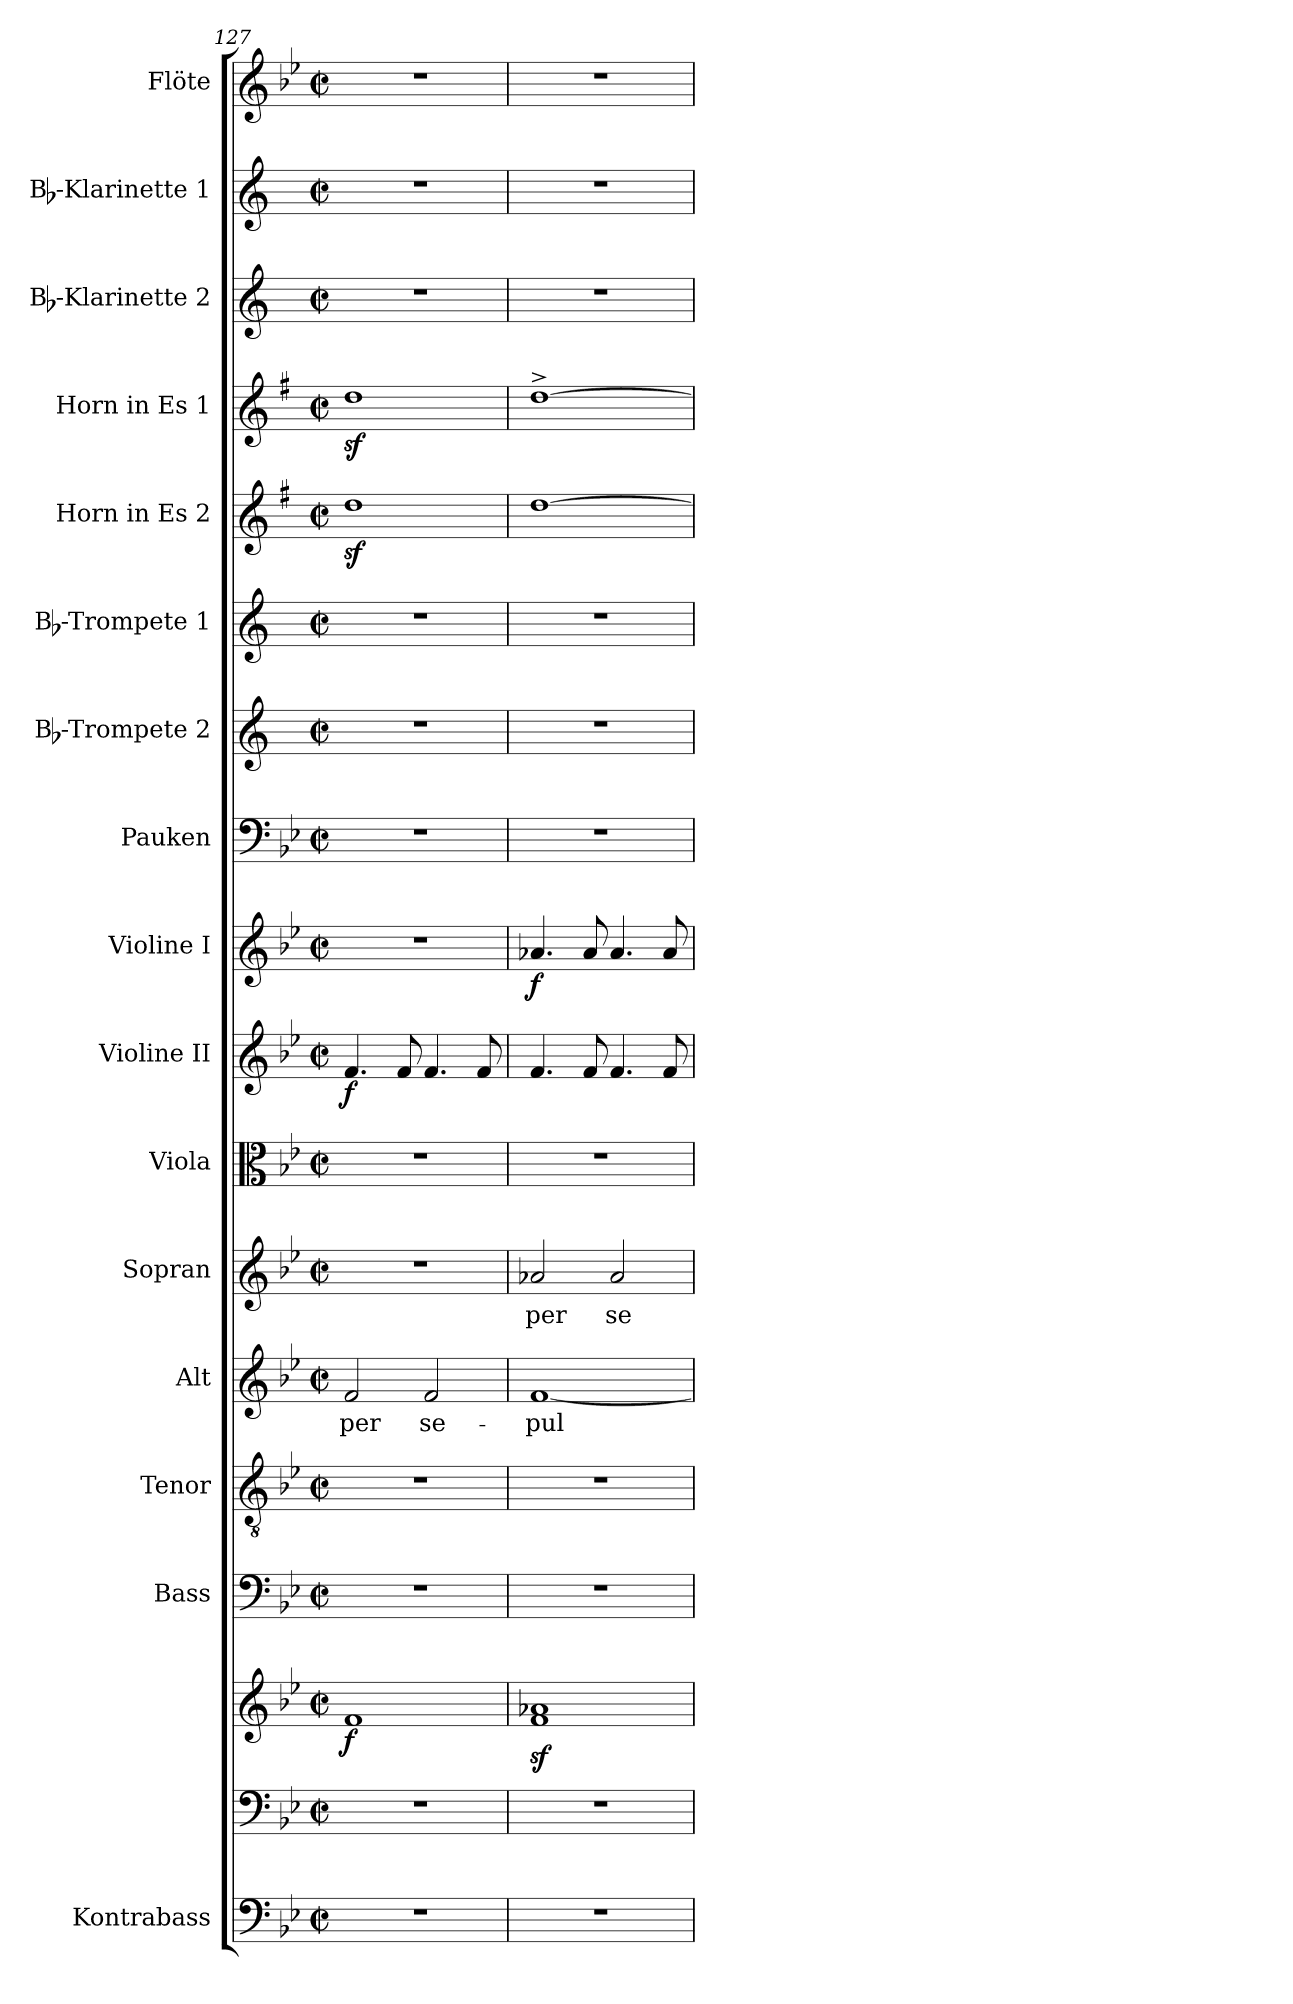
**kern	**kern	**kern	**dynam	**kern	**kern	**kern	**text	**kern	**text	**kern	**kern	**dynam	**kern	**dynam	**kern	**kern	**kern	**kern	**kern	**kern	**kern	**kern
*part17	*part16	*part16	*part16	*part15	*part14	*part13	*part13	*part12	*part12	*part11	*part10	*part10	*part9	*part9	*part8	*part7	*part6	*part5	*part4	*part3	*part2	*part1
*staff18	*staff17	*staff16	*staff16/17	*staff15	*staff14	*staff13	*staff13	*staff12	*staff12	*staff11	*staff10	*staff10	*staff9	*staff9	*staff8	*staff7	*staff6	*staff5	*staff4	*staff3	*staff2	*staff1
*I"Kontrabass	*	*	*	*I"Bass	*I"Tenor	*I"Alt	*	*I"Sopran	*	*I"Viola	*I"Violine II	*	*I"Violine I	*	*I"Pauken	*I"Bb-Trompete 2	*I"Bb-Trompete 1	*I"Horn in Es 2	*I"Horn in Es 1	*I"Bb-Klarinette 2	*I"Bb-Klarinette 1	*I"Flöte
*I'Kb.	*	*	*	*I'B.	*I'T.	*I'A.	*	*I'S.	*	*I'Vla.	*I'Vl. II	*	*I'Vl. I	*	*I'Pk.	*I'Bb Trp. 2	*I'Bb Trp. 1	*	*	*I'Bb Kl. 2	*I'Bb Kl. 1	*I'Fl.
*clefF4	*clefF4	*clefG2	*	*clefF4	*clefGv2	*clefG2	*	*clefG2	*	*clefC3	*clefG2	*	*clefG2	*	*clefF4	*clefG2	*clefG2	*clefG2	*clefG2	*clefG2	*clefG2	*clefG2
*ITrd7c12	*	*	*	*	*	*	*	*	*	*	*	*	*	*	*	*ITrd1c2	*ITrd1c2	*ITrd5c9	*ITrd5c9	*ITrd1c2	*ITrd1c2	*
*k[b-e-]	*k[b-e-]	*k[b-e-]	*	*k[b-e-]	*k[b-e-]	*k[b-e-]	*	*k[b-e-]	*	*k[b-e-]	*k[b-e-]	*	*k[b-e-]	*	*k[b-e-]	*k[b-e-]	*k[b-e-]	*k[b-e-]	*k[b-e-]	*k[b-e-]	*k[b-e-]	*k[b-e-]
*B-:	*B-:	*B-:	*	*B-:	*B-:	*B-:	*	*B-:	*	*B-:	*B-:	*	*B-:	*	*B-:	*B-:	*B-:	*B-:	*B-:	*B-:	*B-:	*B-:
*M2/2	*M2/2	*M2/2	*	*M2/2	*M2/2	*M2/2	*	*M2/2	*	*M2/2	*M2/2	*	*M2/2	*	*M2/2	*M2/2	*M2/2	*M2/2	*M2/2	*M2/2	*M2/2	*M2/2
*met(c|)	*met(c|)	*met(c|)	*	*met(c|)	*met(c|)	*met(c|)	*	*met(c|)	*	*met(c|)	*met(c|)	*	*met(c|)	*	*met(c|)	*met(c|)	*met(c|)	*met(c|)	*met(c|)	*met(c|)	*met(c|)	*met(c|)
=127	=127	=127	=127	=127	=127	=127	=127	=127	=127	=127	=127	=127	=127	=127	=127	=127	=127	=127	=127	=127	=127	=127
!	!	!	!LO:DY:b	!	!	!	!LO:LY:b	!	!	!	!	!LO:DY:b	!	!	!	!	!	!	!	!	!	!
1r	1r	1f	f	1r	1r	2f/	per	1r	.	1r	4.f/	f	1r	.	1r	1r	1r	1fz<	1fz<	1r	1r	1r
.	.	.	.	.	.	.	.	.	.	.	8f/	.	.	.	.	.	.	.	.	.	.	.
!	!	!	!	!	!	!	!LO:LY:b	!	!	!	!	!	!	!	!	!	!	!	!	!	!	!
.	.	.	.	.	.	2f/	se-	.	.	.	4.f/	.	.	.	.	.	.	.	.	.	.	.
.	.	.	.	.	.	.	.	.	.	.	8f/	.	.	.	.	.	.	.	.	.	.	.
=128	=128	=128	=128	=128	=128	=128	=128	=128	=128	=128	=128	=128	=128	=128	=128	=128	=128	=128	=128	=128	=128	=128
!	!	!	!	!	!	!	!LO:LY:b	!	!LO:LY:b	!	!	!	!	!LO:DY:b	!	!	!	!	!	!	!	!
1r	1r	1fz< 1a-Xz<	.	1r	1r	[1f	-pul-	2a-X/	per	1r	4.f/	.	4.a-X/	f	1r	1r	1r	[1f	[1f^<	1r	1r	1r
.	.	.	.	.	.	.	.	.	.	.	8f/	.	8a-/	.	.	.	.	.	.	.	.	.
!	!	!	!	!	!	!	!	!	!LO:LY:b	!	!	!	!	!	!	!	!	!	!	!	!	!
.	.	.	.	.	.	.	.	2a-/	se-	.	4.f/	.	4.a-/	.	.	.	.	.	.	.	.	.
.	.	.	.	.	.	.	.	.	.	.	8f/	.	8a-/	.	.	.	.	.	.	.	.	.
=	=	=	=	=	=	=	=	=	=	=	=	=	=	=	=	=	=	=	=	=	=	=
*-	*-	*-	*-	*-	*-	*-	*-	*-	*-	*-	*-	*-	*-	*-	*-	*-	*-	*-	*-	*-	*-	*-
